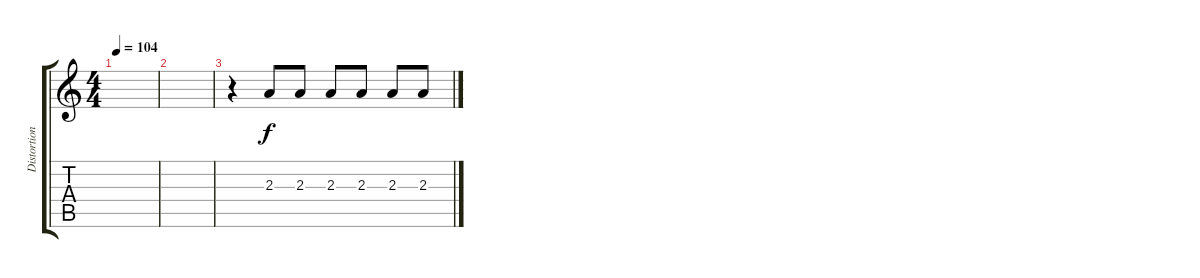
\track ("Distortion Guitar" "Distortion") {instrument distortionguitar}
\staff {score tabs}
\tuning (E4 B3 G3 D3 A2 E2) {hide}
\ts (4 4)
\tempo 104
\clef g2
\ks c
|
|
r.4 2.3.8 2.3.8 2.3.8 2.3.8 2.3.8 2.3.8
